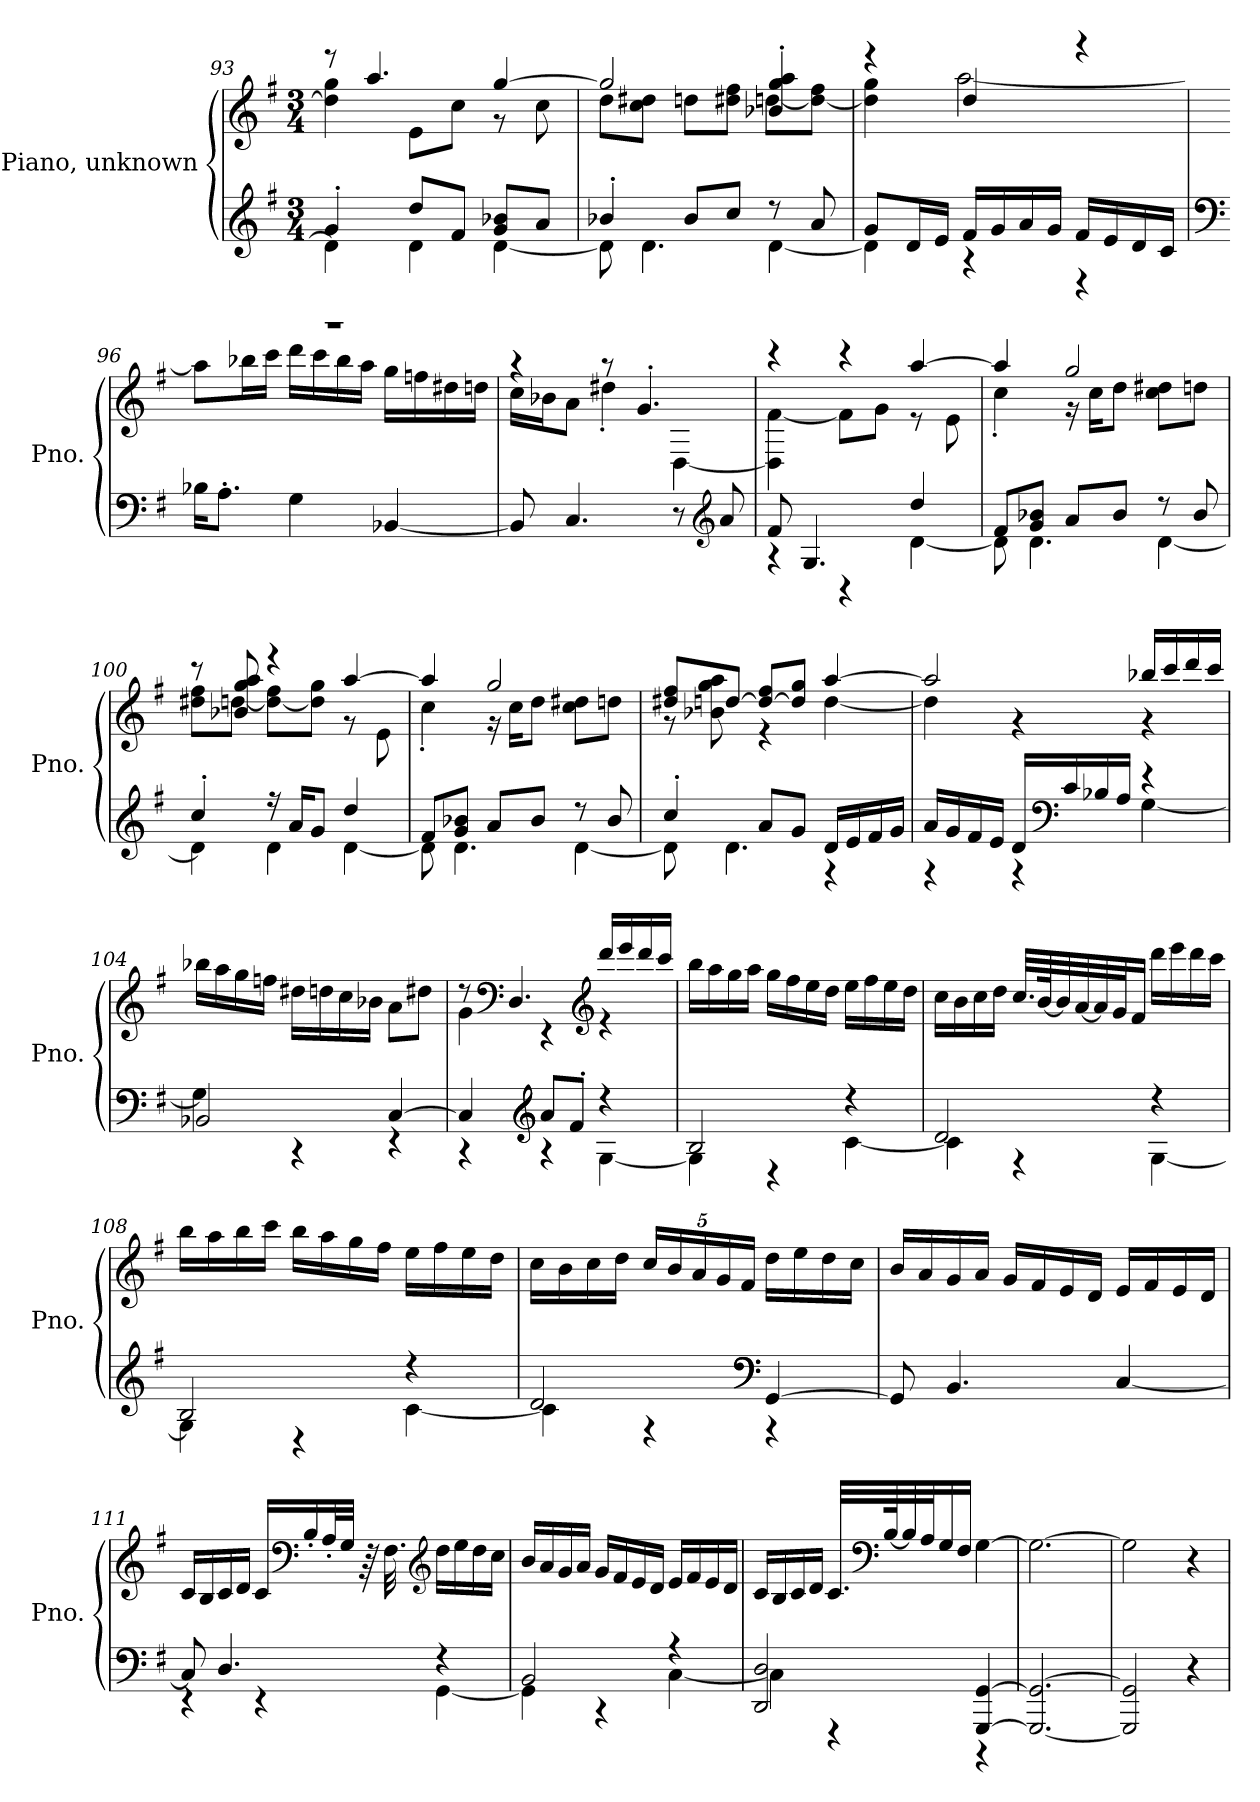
**kern	**kern
*part1	*part1
*staff2	*staff1
*I"Piano, unknown	*
*I'Pno.	*
*clefG2	*clefG2
*k[f#]	*k[f#]
*M3/4	*M3/4
=93	=93
*^	*^
4g'/	4d\]	8r	4dd\] 4gg\
.	.	4.aa/	.
8dd/L	4d\	.	8e\L
8f#/J	.	.	8cc\J
8g/ 8b-X/L	[4d\	[4gg/	8r
8a/J	.	.	8cc\
=94	=94	=94	=94
4b-X'/	8d\]	2gg/]	8dd\L
.	4.d\	.	8cc\ 8dd#X\J
8b-/L	.	.	8ddn\L
8cc/J	.	.	8dd#X\ 8ff#\J
8r	[4d\	4b-X/' 4gg/' 4aa/'	[8ddn\L
8a/	.	.	8dd\_ 8ff#\J
!!LO:LB:g=z	!!
=95	=95	=95	=95
8g/L	4d\]	4r	4dd\] 4gg\
16d/L	.	.	.
16e/JJ	.	.	.
16f#/LL	4r	4dd/	[2aa\
16g/	.	.	.
16a/	.	.	.
16g/JJ	.	.	.
16f#/LL	4r	4r	.
16e/	.	.	.
16d/	.	.	.
16c/JJ	.	.	.
*v	*v	*	*
=96	=96	=96
*clefF4	*	*
16B-X\KL	2.r	8aa\L]
8.A'\J	.	.
.	.	16bb-X\L
.	.	16ccc\JJ
4G\	.	16ddd\LL
.	.	16ccc\
.	.	16bb-\
.	.	16aa\JJ
[4BB-X/	.	16gg\LL
.	.	16ffn\
.	.	16dd#X\
.	.	16ddn\JJ
=97	=97	=97
8BB-/]	4r	16cc\LL
.	.	16b-X\J
4.C/	.	8a\J
.	8r	4dd#X'\
.	4.g'/	.
8r	.	[4D\
*clefG2	*	*
8a/	.	.
!!LO:LB:g=z	!!
=98	=98	=98
*^	*	*
8f#/	4r	4r	4D\] [4f#\
4.G/	.	.	.
.	4r	4r	8f#\L]
.	.	.	8g\J
4dd/	[4d\	[4aa/	8r
.	.	.	8e\
=99	=99	=99	=99
8f#/L	8d\]	4aa/]	4cc'\
8g/ 8b-X/J	4.d\	.	.
8a/L	.	2gg/	16r
.	.	.	16cc\KL
8b-/J	.	.	8dd\J
8r	[4d\	.	8cc\ 8dd#X\L
8b-/	.	.	8ddn\J
=100	=100	=100	=100
4cc'/	4d\]	8r	8dd#X\ 8ff#\L
.	.	8b-X/ 8gg/ 8aa/	[8ddn\J
16r	4d\	4r	8dd\_ 8ff#\L
16a/KL	.	.	.
8g/J	.	.	8dd\] 8gg\J
4dd/	[4d\	[4aa/	8r
.	.	.	8e\
=101	=101	=101	=101
8f#/L	8d\]	4aa/]	4cc'\
8g/ 8b-X/J	4.d\	.	.
8a/L	.	2gg/	16r
.	.	.	16cc\KL
8b-/J	.	.	8dd\J
8r	[4d\	.	8cc\ 8dd#X\L
8b-/	.	.	8ddn\J
!!LO:LB:g=z	!!
=102	=102	=102	=102
4cc'/	8d\]	8dd#X/ 8ff#/L	8r
.	4.d\	[8ddn/J	8b-X\ 8gg\ 8aa\
8a/L	.	8dd/_ 8ff#/L	4r
8g/J	.	8dd/] 8gg/J	.
16d/LL	4r	[4aa/	[4dd\
16e/	.	.	.
16f#/	.	.	.
16g/JJ	.	.	.
=103	=103	=103	=103
16a/LL	4r	2aa/]	4dd\]
16g/	.	.	.
16f#/	.	.	.
16e/JJ	.	.	.
16d/LL	4r	.	4r
*clefF4	*	*	*
16c/	.	.	.
16B-X/	.	.	.
16A/JJ	.	.	.
4r	[4G\	16bb-X/LL	4r
.	.	16ccc/	.
.	.	16ddd/	.
.	.	16ccc/JJ	.
*	*	*v	*v
=104	=104	=104
2BB-X/	4G\]	16bb-X\LL
.	.	16aa\
.	.	16gg\
.	.	16ffn\JJ
.	4r	16dd#X\LL
.	.	16ddn\
.	.	16cc\
.	.	16b-X\JJ
[4C/	4r	8a\L
.	.	8dd#X\J
!!LO:LB:g=z
=105	=105	=105
*	*	*^
4C/]	4r	8r	4g\
*	*	*clefF4	*
.	.	4.D/	.
*clefG2	*	*	*
8a/L	4r	.	4r
8f#'/J	.	.	.
*	*	*clefG2	*
4r	[4G\	16ddd/LL	4r
.	.	16eee/	.
.	.	16ddd/	.
.	.	16ccc/JJ	.
*	*	*v	*v
=106	=106	=106
2B/	4G\]	16bb\LL
.	.	16aa\
.	.	16gg\
.	.	16aa\JJ
.	4r	16gg\LL
.	.	16ff#\
.	.	16ee\
.	.	16dd\JJ
4r	[4c\	16ee\LL
.	.	16ff#\
.	.	16ee\
.	.	16dd\JJ
=107	=107	=107
2d/	4c\]	16cc\LL
.	.	16b\
.	.	16cc\
.	.	16dd\JJ
.	4r	32.cc/LLL
.	.	[64b/K
.	.	32b/]
.	.	[32a/
.	.	32a/]
.	.	32g/J
.	.	16f#/JJ
4r	[4G\	16ddd\LL
.	.	16eee\
.	.	16ddd\
.	.	16ccc\JJ
!!LO:PB:g=z
=108	=108	=108
2B/	4G\]	16bb\LL
.	.	16aa\
.	.	16bb\
.	.	16ccc\JJ
.	4r	16bb\LL
.	.	16aa\
.	.	16gg\
.	.	16ff#\JJ
4r	[4c\	16ee\LL
.	.	16ff#\
.	.	16ee\
.	.	16dd\JJ
=109	=109	=109
2d/	4c\]	16cc\LL
.	.	16b\
.	.	16cc\
.	.	16dd\JJ
*	*	*Xbrackettup
.	4r	20cc/LL
.	.	20b/
.	.	20a/
.	.	20g/
.	.	20f#/JJ
*clefF4	*	*
[4GG/	4r	16dd\LL
.	.	16ee\
.	.	16dd\
.	.	16cc\JJ
*v	*v	*
=110	=110
8GG/]	16b/LL
.	16a/
4.BB/	16g/
.	16a/JJ
.	16g/LL
.	16f#/
.	16e/
.	16d/JJ
[4C/	16e/LL
.	16f#/
.	16e/
.	16d/JJ
!!LO:LB:g=z
=111	=111
*^	*
8C/]	4r	16c/LL
.	.	16B/
4.D/	.	16c/
.	.	16d/JJ
.	4r	16c/LL
*	*	*clefF4
.	.	16B'/
.	.	32A'/L
.	.	32G/JJJ
.	.	64r
.	.	32.F#\
*	*	*clefG2
4r	[4GG\	16dd\LL
.	.	16ee\
.	.	16dd\
.	.	16cc\JJ
=112	=112	=112
2BB/	4GG\]	16b/LL
.	.	16a/
.	.	16g/
.	.	16a/JJ
.	4r	16g/LL
.	.	16f#/
.	.	16e/
.	.	16d/JJ
4r	[4C\	16e/LL
.	.	16f#/
.	.	16e/
.	.	16d/JJ
=113	=113	=113
2DD/ 2D/	4C\]	16c/LL
.	.	16B/
.	.	16c/
.	.	16d/JJ
.	4r	32.c/LLL
*	*	*clefF4
.	.	[64B/K
.	.	32B/]
.	.	32A/J
.	.	16G/
.	.	16F#/JJ
[4GGG/ [4GG/	4r	[4G\
*v	*v	*
!!LO:LB:g=z
=114	=114
2.GGG/_ 2.GG/_	2.G\_
=115	=115
2GGG/] 2GG/]	2G\]
4r	4r
=	=
*-	*-
